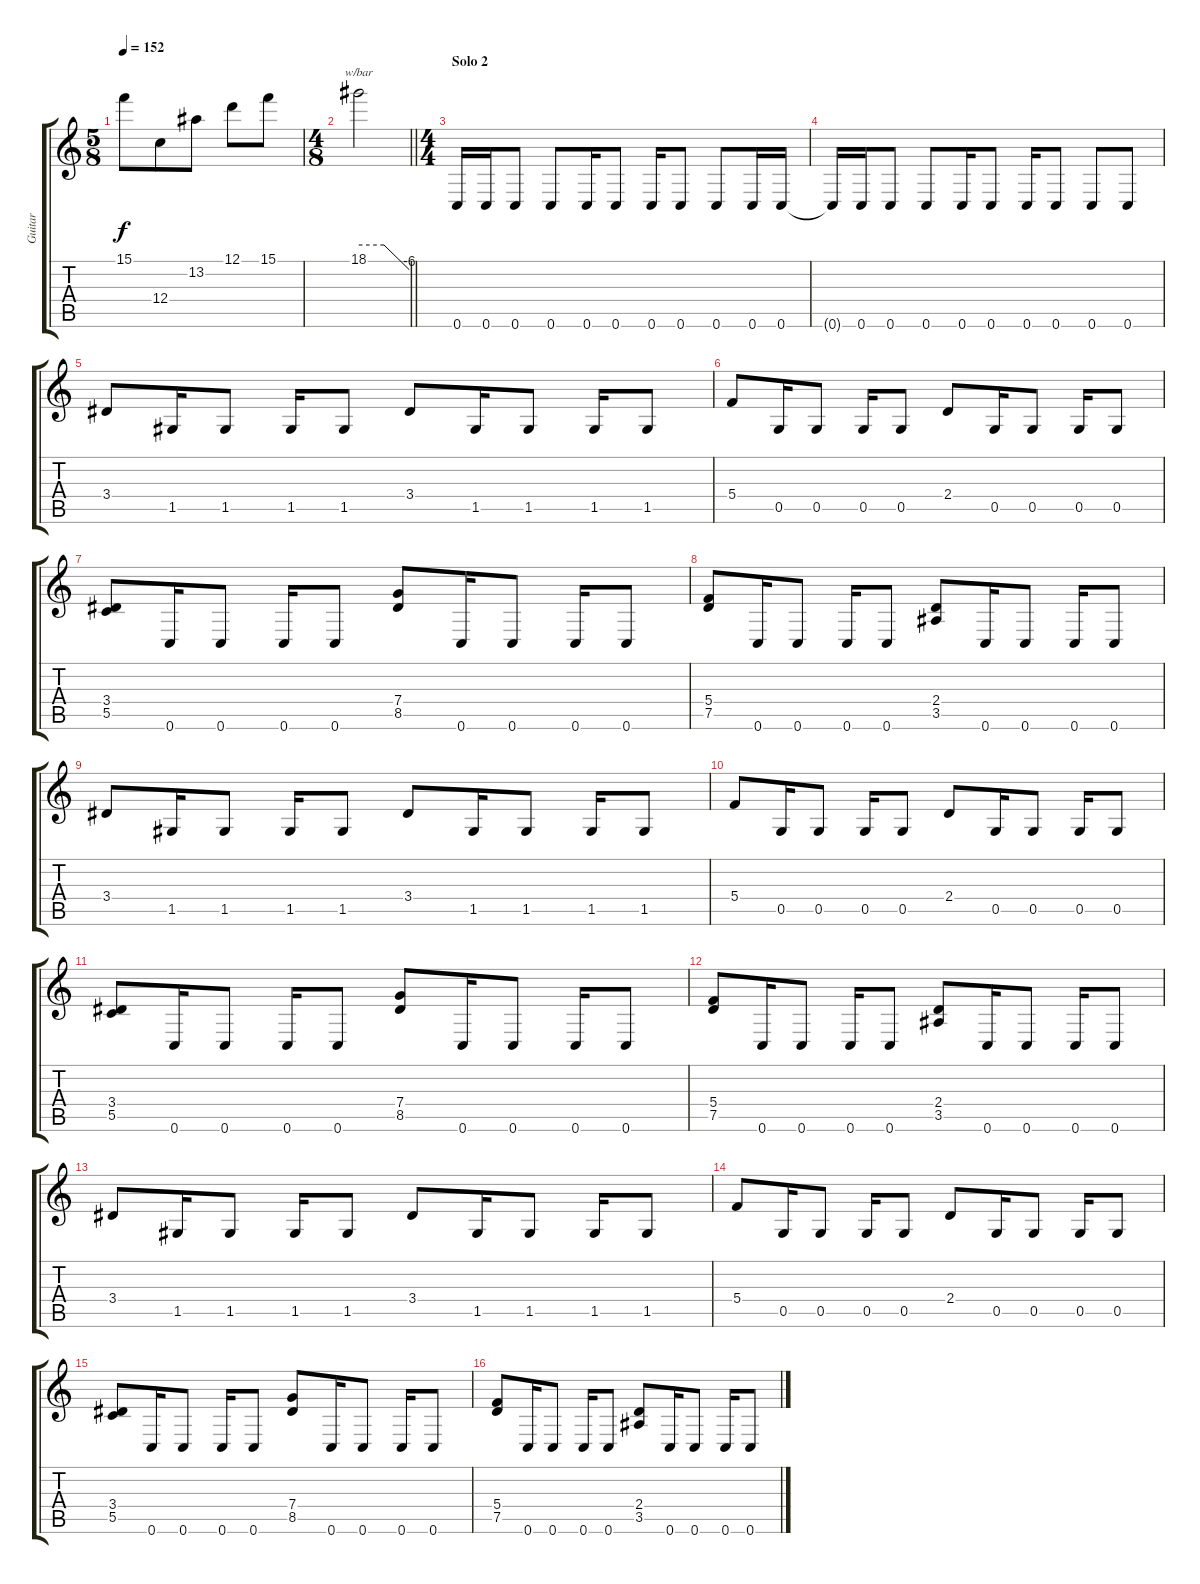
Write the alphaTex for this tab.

\track ("Guitar" "Guitar") {instrument distortionguitar}
\staff {score tabs}
\tuning (D4 A3 F3 C3 G2 C2) {hide}
\ts (5 8)
\tempo 152
\clef g2
\ks c
15.1.8{dy f} 12.4.8 13.2.8 12.1.8 15.1.8 |
\ts (4 8)
\barLineRight lightlight
18.1.2{tbe (custom default 0 0 30 0 60 -24)} |
\ts (4 4)
\section ("" "Solo 2")
0.6.16{volume 16} 0.6.16 0.6.8 0.6.8 0.6.16 0.6.8 0.6.16 0.6.8 0.6.8 0.6.16 0.6.16 |
0.6{t}.16 0.6.16 0.6.8 0.6.8 0.6.16 0.6.8 0.6.16 0.6.8 0.6.8 0.6.8 |
3.4.8 1.5.16 1.5.8 1.5.16 1.5.8 3.4.8 1.5.16 1.5.8 1.5.16 1.5.8 |
5.4.8 0.5.16 0.5.8 0.5.16 0.5.8 2.4.8 0.5.16 0.5.8 0.5.16 0.5.8 |
(3.4 5.5).8 0.6.16 0.6.8 0.6.16 0.6.8 (7.4 8.5).8 0.6.16 0.6.8 0.6.16 0.6.8 |
(5.4 7.5).8 0.6.16 0.6.8 0.6.16 0.6.8 (2.4 3.5).8 0.6.16 0.6.8 0.6.16 0.6.8 |
3.4.8 1.5.16 1.5.8 1.5.16 1.5.8 3.4.8 1.5.16 1.5.8 1.5.16 1.5.8 |
5.4.8 0.5.16 0.5.8 0.5.16 0.5.8 2.4.8 0.5.16 0.5.8 0.5.16 0.5.8 |
(3.4 5.5).8 0.6.16 0.6.8 0.6.16 0.6.8 (7.4 8.5).8 0.6.16 0.6.8 0.6.16 0.6.8 |
(5.4 7.5).8 0.6.16 0.6.8 0.6.16 0.6.8 (2.4 3.5).8 0.6.16 0.6.8 0.6.16 0.6.8 |
3.4.8 1.5.16 1.5.8 1.5.16 1.5.8 3.4.8 1.5.16 1.5.8 1.5.16 1.5.8 |
5.4.8 0.5.16 0.5.8 0.5.16 0.5.8 2.4.8 0.5.16 0.5.8 0.5.16 0.5.8 |
(3.4 5.5).8 0.6.16 0.6.8 0.6.16 0.6.8 (7.4 8.5).8 0.6.16 0.6.8 0.6.16 0.6.8 |
(5.4 7.5).8 0.6.16 0.6.8 0.6.16 0.6.8 (2.4 3.5).8 0.6.16 0.6.8 0.6.16 0.6.8
